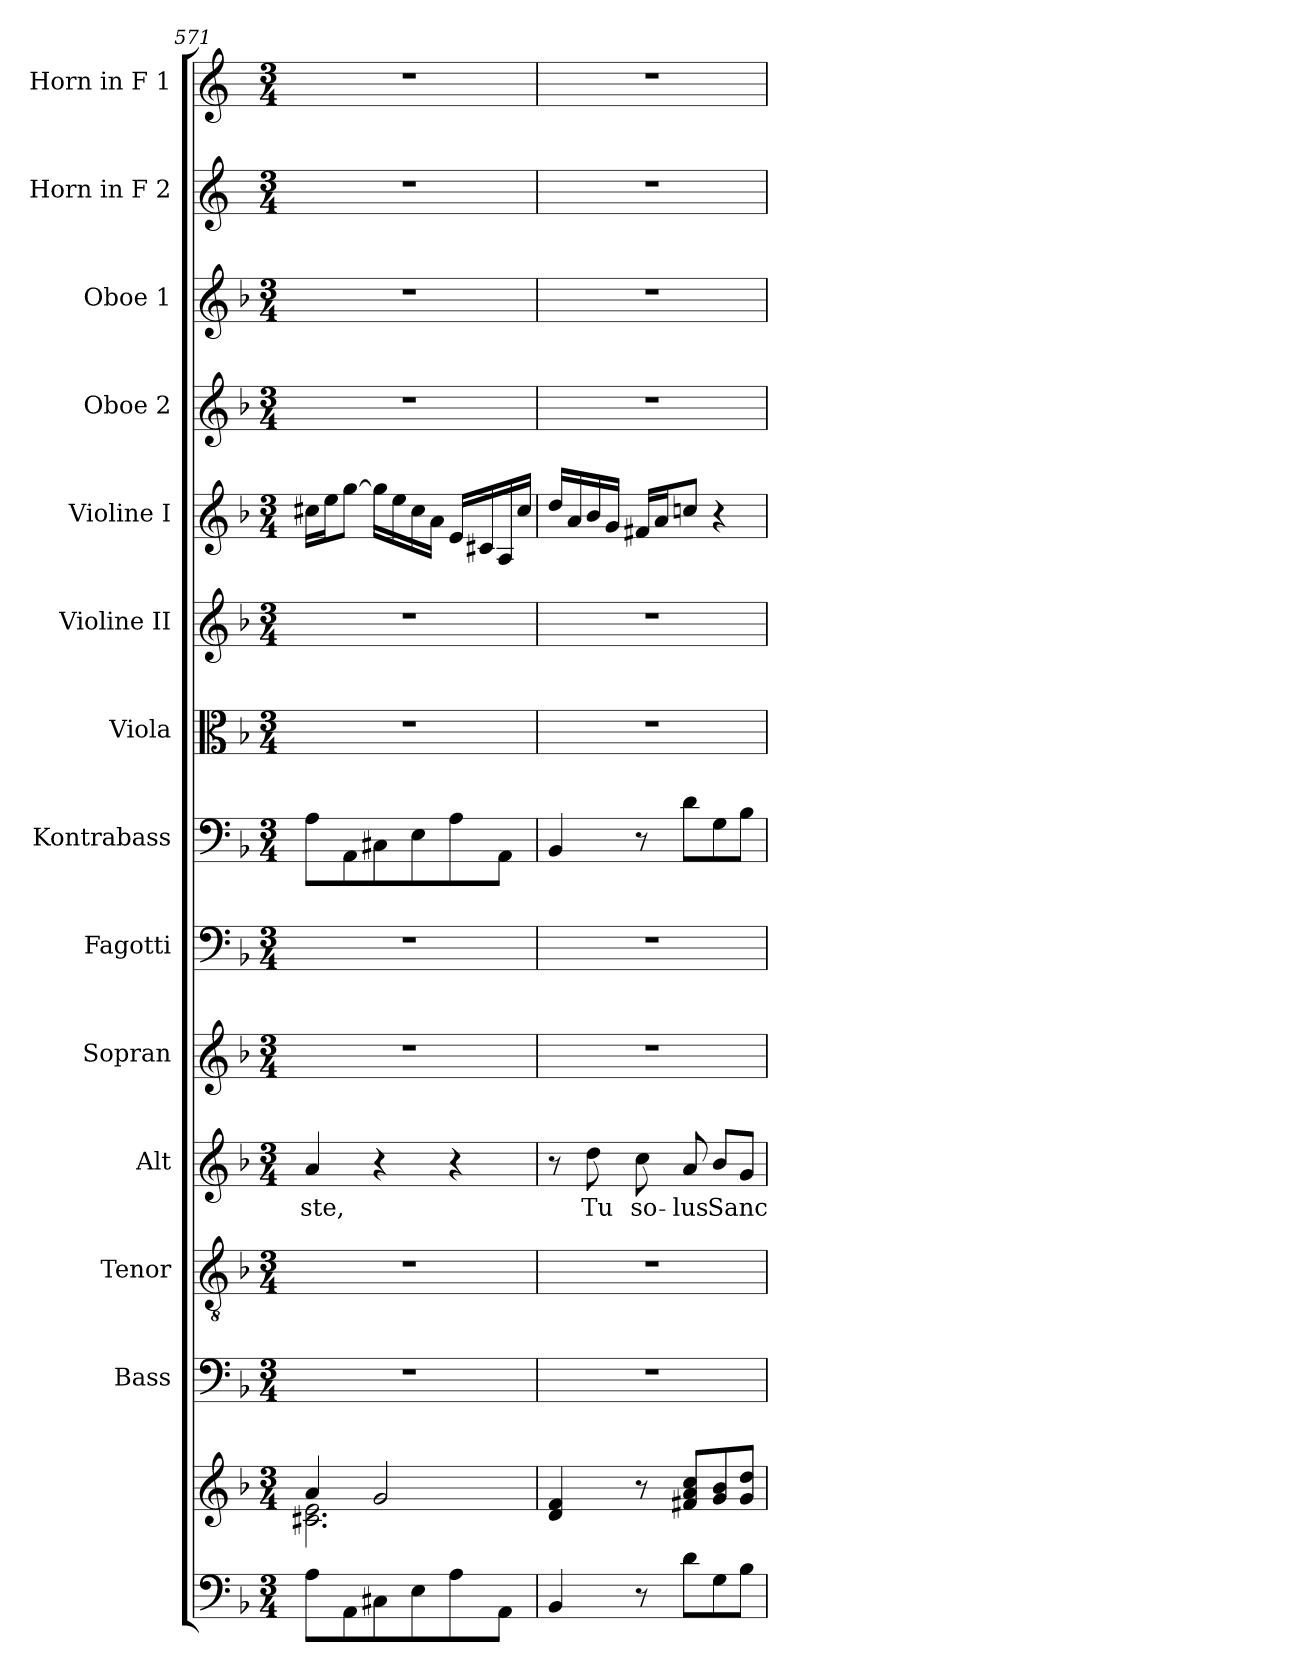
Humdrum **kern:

**kern	**kern	**kern	**kern	**kern	**text	**kern	**kern	**kern	**kern	**kern	**kern	**kern	**kern	**kern	**kern
*part14	*part14	*part13	*part12	*part11	*part11	*part10	*part9	*part8	*part7	*part6	*part5	*part4	*part3	*part2	*part1
*staff15	*staff14	*staff13	*staff12	*staff11	*staff11	*staff10	*staff9	*staff8	*staff7	*staff6	*staff5	*staff4	*staff3	*staff2	*staff1
*	*	*I"Bass	*I"Tenor	*I"Alt	*	*I"Sopran	*I"Fagotti	*I"Kontrabass	*I"Viola	*I"Violine II	*I"Violine I	*I"Oboe 2	*I"Oboe 1	*I"Horn in F 2	*I"Horn in F 1
*	*	*I'B.	*I'T.	*I'A.	*	*I'S.	*I'Fg.	*I'Kb.	*I'Vla.	*I'Vl. II	*I'Vl. I	*I'Ob. 2	*I'Ob. 1	*	*
*clefF4	*clefG2	*clefF4	*clefGv2	*clefG2	*	*clefG2	*clefF4	*clefF4	*clefC3	*clefG2	*clefG2	*clefG2	*clefG2	*clefG2	*clefG2
*	*	*	*	*	*	*	*	*ITrd7c12	*	*	*	*	*	*ITrd4c7	*ITrd4c7
*k[b-]	*k[b-]	*k[b-]	*k[b-]	*k[b-]	*	*k[b-]	*k[b-]	*k[b-]	*k[b-]	*k[b-]	*k[b-]	*k[b-]	*k[b-]	*k[b-]	*k[b-]
*F:	*F:	*F:	*F:	*F:	*	*F:	*F:	*F:	*F:	*F:	*F:	*F:	*F:	*F:	*F:
*M3/4	*M3/4	*M3/4	*M3/4	*M3/4	*	*M3/4	*M3/4	*M3/4	*M3/4	*M3/4	*M3/4	*M3/4	*M3/4	*M3/4	*M3/4
=571	=571	=571	=571	=571	=571	=571	=571	=571	=571	=571	=571	=571	=571	=571	=571
*	*^	*	*	*	*	*	*	*	*	*	*	*	*	*	*
!	!	!	!	!	!	!LO:LY:b	!	!	!	!	!	!	!	!	!	!
8A\L	4a/	2.c#X\ 2.e\	2.r	2.r	4a/	-ste,	2.r	2.r	8AA\L	2.r	2.r	16cc#X\LL	2.r	2.r	2.r	2.r
.	.	.	.	.	.	.	.	.	.	.	.	16ee\J	.	.	.	.
8AA\	.	.	.	.	.	.	.	.	8AAA\	.	.	[8gg\J	.	.	.	.
8C#X\	2g/	.	.	.	4r	.	.	.	8CC#X\	.	.	16gg\LL]	.	.	.	.
.	.	.	.	.	.	.	.	.	.	.	.	16ee\	.	.	.	.
8E\	.	.	.	.	.	.	.	.	8EE\	.	.	16cc#\	.	.	.	.
.	.	.	.	.	.	.	.	.	.	.	.	16a\JJ	.	.	.	.
8A\	.	.	.	.	4r	.	.	.	8AA\	.	.	16e/LL	.	.	.	.
.	.	.	.	.	.	.	.	.	.	.	.	16c#X/	.	.	.	.
8AA\J	.	.	.	.	.	.	.	.	8AAA\J	.	.	16A/	.	.	.	.
.	.	.	.	.	.	.	.	.	.	.	.	16cc#/JJ	.	.	.	.
*	*v	*v	*	*	*	*	*	*	*	*	*	*	*	*	*	*
=572	=572	=572	=572	=572	=572	=572	=572	=572	=572	=572	=572	=572	=572	=572	=572
4BB-/	4d/ 4f/	2.r	2.r	8r	.	2.r	2.r	4BBB-/	2.r	2.r	16dd/LL	2.r	2.r	2.r	2.r
.	.	.	.	.	.	.	.	.	.	.	16a/	.	.	.	.
!	!	!	!	!	!LO:LY:b	!	!	!	!	!	!	!	!	!	!
.	.	.	.	8dd\	Tu	.	.	.	.	.	16b-/	.	.	.	.
.	.	.	.	.	.	.	.	.	.	.	16g/JJ	.	.	.	.
!	!	!	!	!	!LO:LY:b	!	!	!	!	!	!	!	!	!	!
8r	8r	.	.	8cc\	so-	.	.	8r	.	.	16f#X/LL	.	.	.	.
.	.	.	.	.	.	.	.	.	.	.	16a/J	.	.	.	.
!	!	!	!	!	!LO:LY:b	!	!	!	!	!	!	!	!	!	!
8d\L	8f#X/ 8a/ 8cc/L	.	.	8a/	-lus	.	.	8D\L	.	.	8ccn/J	.	.	.	.
!	!	!	!	!	!LO:LY:b	!	!	!	!	!	!	!	!	!	!
8G\	8g/ 8b-/	.	.	8b-/L	Sanc-	.	.	8GG\	.	.	4r	.	.	.	.
8B-\J	8g/ 8dd/J	.	.	8g/J	.	.	.	8BB-\J	.	.	.	.	.	.	.
=	=	=	=	=	=	=	=	=	=	=	=	=	=	=	=
*-	*-	*-	*-	*-	*-	*-	*-	*-	*-	*-	*-	*-	*-	*-	*-
